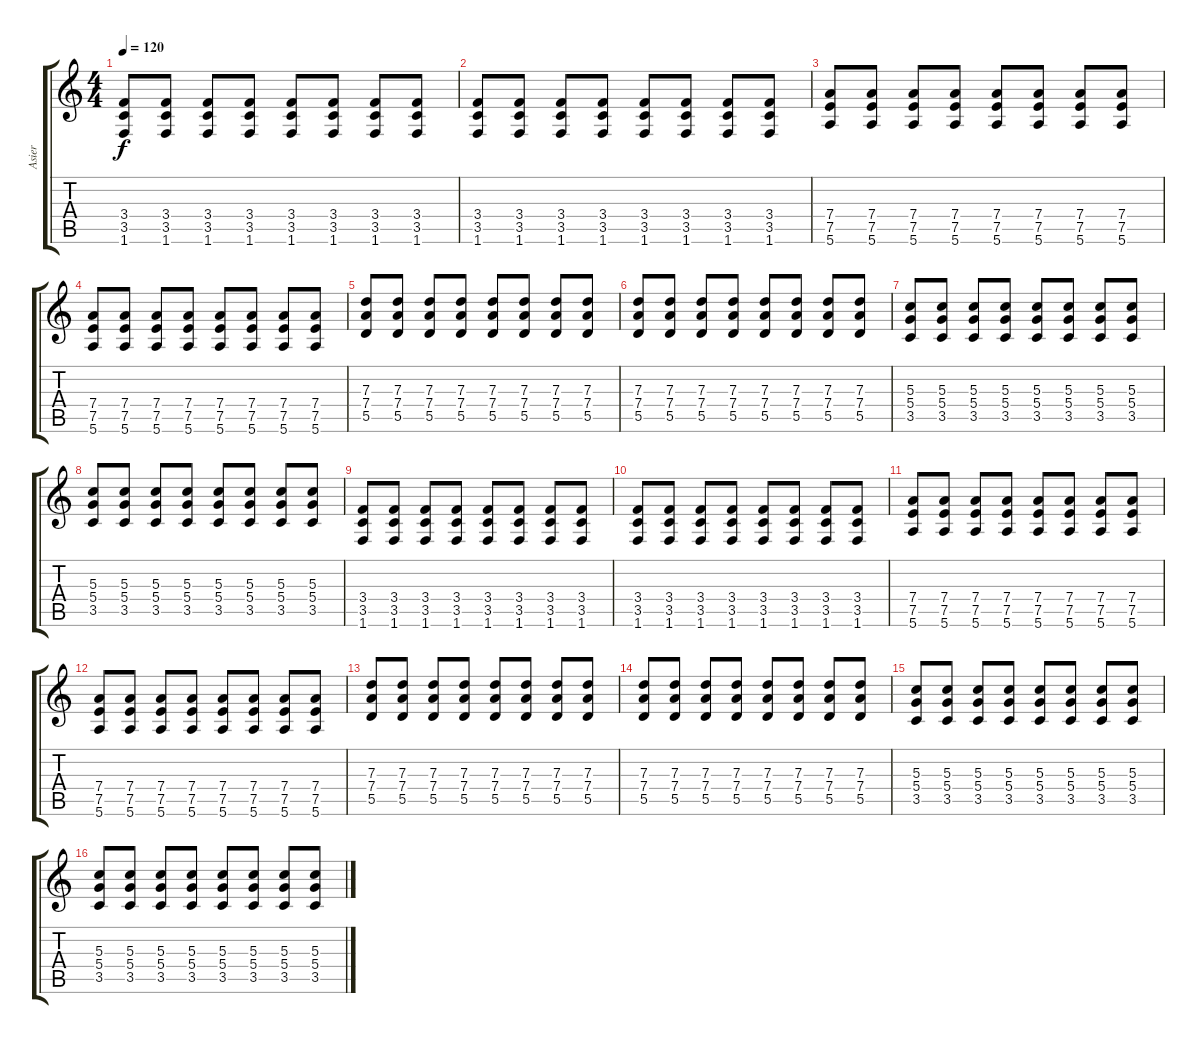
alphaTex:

\track ("Asier" "Asier") {instrument distortionguitar}
\staff {score tabs}
\tuning (E4 B3 G3 D3 A2 E2) {hide}
\ts (4 4)
\tempo 120
\clef g2
\ks c
(3.4 3.5 1.6).8{dy f} (3.4 3.5 1.6).8 (3.4 3.5 1.6).8 (3.4 3.5 1.6).8 (3.4 3.5 1.6).8 (3.4 3.5 1.6).8 (3.4 3.5 1.6).8 (3.4 3.5 1.6).8 |
(3.4 3.5 1.6).8 (3.4 3.5 1.6).8 (3.4 3.5 1.6).8 (3.4 3.5 1.6).8 (3.4 3.5 1.6).8 (3.4 3.5 1.6).8 (3.4 3.5 1.6).8 (3.4 3.5 1.6).8 |
(7.4 7.5 5.6).8 (7.4 7.5 5.6).8 (7.4 7.5 5.6).8 (7.4 7.5 5.6).8 (7.4 7.5 5.6).8 (7.4 7.5 5.6).8 (7.4 7.5 5.6).8 (7.4 7.5 5.6).8 |
(7.4 7.5 5.6).8 (7.4 7.5 5.6).8 (7.4 7.5 5.6).8 (7.4 7.5 5.6).8 (7.4 7.5 5.6).8 (7.4 7.5 5.6).8 (7.4 7.5 5.6).8 (7.4 7.5 5.6).8 |
(7.3 7.4 5.5).8 (7.3 7.4 5.5).8 (7.3 7.4 5.5).8 (7.3 7.4 5.5).8 (7.3 7.4 5.5).8 (7.3 7.4 5.5).8 (7.3 7.4 5.5).8 (7.3 7.4 5.5).8 |
(7.3 7.4 5.5).8 (7.3 7.4 5.5).8 (7.3 7.4 5.5).8 (7.3 7.4 5.5).8 (7.3 7.4 5.5).8 (7.3 7.4 5.5).8 (7.3 7.4 5.5).8 (7.3 7.4 5.5).8 |
(5.3 5.4 3.5).8 (5.3 5.4 3.5).8 (5.3 5.4 3.5).8 (5.3 5.4 3.5).8 (5.3 5.4 3.5).8 (5.3 5.4 3.5).8 (5.3 5.4 3.5).8 (5.3 5.4 3.5).8 |
(5.3 5.4 3.5).8 (5.3 5.4 3.5).8 (5.3 5.4 3.5).8 (5.3 5.4 3.5).8 (5.3 5.4 3.5).8 (5.3 5.4 3.5).8 (5.3 5.4 3.5).8 (5.3 5.4 3.5).8 |
(3.4 3.5 1.6).8 (3.4 3.5 1.6).8 (3.4 3.5 1.6).8 (3.4 3.5 1.6).8 (3.4 3.5 1.6).8 (3.4 3.5 1.6).8 (3.4 3.5 1.6).8 (3.4 3.5 1.6).8 |
(3.4 3.5 1.6).8 (3.4 3.5 1.6).8 (3.4 3.5 1.6).8 (3.4 3.5 1.6).8 (3.4 3.5 1.6).8 (3.4 3.5 1.6).8 (3.4 3.5 1.6).8 (3.4 3.5 1.6).8 |
(7.4 7.5 5.6).8 (7.4 7.5 5.6).8 (7.4 7.5 5.6).8 (7.4 7.5 5.6).8 (7.4 7.5 5.6).8 (7.4 7.5 5.6).8 (7.4 7.5 5.6).8 (7.4 7.5 5.6).8 |
(7.4 7.5 5.6).8 (7.4 7.5 5.6).8 (7.4 7.5 5.6).8 (7.4 7.5 5.6).8 (7.4 7.5 5.6).8 (7.4 7.5 5.6).8 (7.4 7.5 5.6).8 (7.4 7.5 5.6).8 |
(7.3 7.4 5.5).8 (7.3 7.4 5.5).8 (7.3 7.4 5.5).8 (7.3 7.4 5.5).8 (7.3 7.4 5.5).8 (7.3 7.4 5.5).8 (7.3 7.4 5.5).8 (7.3 7.4 5.5).8 |
(7.3 7.4 5.5).8 (7.3 7.4 5.5).8 (7.3 7.4 5.5).8 (7.3 7.4 5.5).8 (7.3 7.4 5.5).8 (7.3 7.4 5.5).8 (7.3 7.4 5.5).8 (7.3 7.4 5.5).8 |
(5.3 5.4 3.5).8 (5.3 5.4 3.5).8 (5.3 5.4 3.5).8 (5.3 5.4 3.5).8 (5.3 5.4 3.5).8 (5.3 5.4 3.5).8 (5.3 5.4 3.5).8 (5.3 5.4 3.5).8 |
(5.3 5.4 3.5).8 (5.3 5.4 3.5).8 (5.3 5.4 3.5).8 (5.3 5.4 3.5).8 (5.3 5.4 3.5).8 (5.3 5.4 3.5).8 (5.3 5.4 3.5).8 (5.3 5.4 3.5).8
